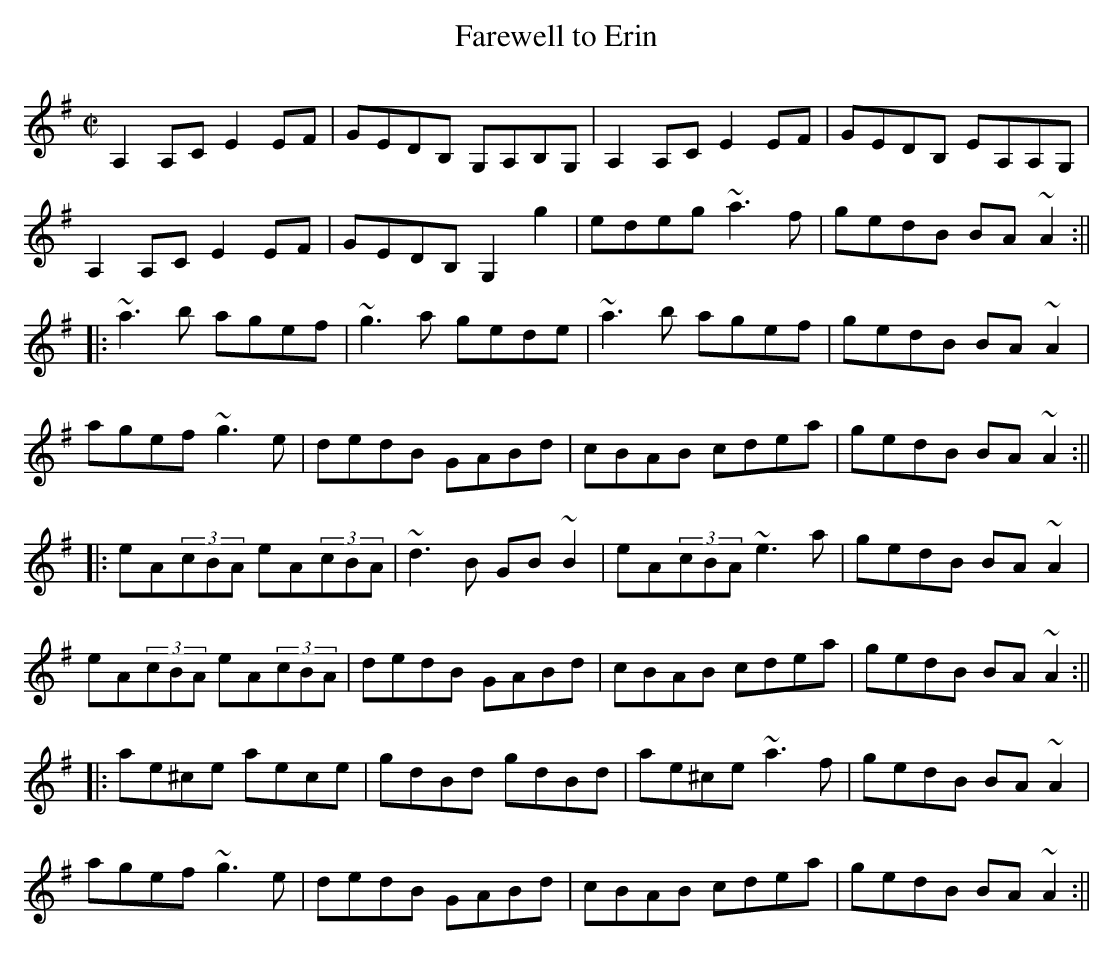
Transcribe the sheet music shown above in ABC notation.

X:1
T:Farewell to Erin
M:C|
K:Ador
A,2A,C E2EF|GEDB, G,A,B,G,|A,2A,C E2EF|GEDB, EA,A,G,|
A,2A,C E2EF|GEDB, G,2g2|edeg ~a3f|gedB BA~A2:||
|:~a3b agef|~g3a gede|~a3b agef|gedB BA~A2|
agef ~g3e|dedB GABd|cBAB cdea|gedB BA~A2:||
|:eA(3cBA eA(3cBA|~d3B GB~B2|eA(3cBA ~e3a|gedB BA~A2|
eA(3cBA eA(3cBA|dedB GABd|cBAB cdea|gedB BA~A2:||
|:ae^ce aece|gdBd gdBd|ae^ce ~a3f|gedB BA~A2|
agef ~g3e|dedB GABd|cBAB cdea|gedB BA~A2:||
